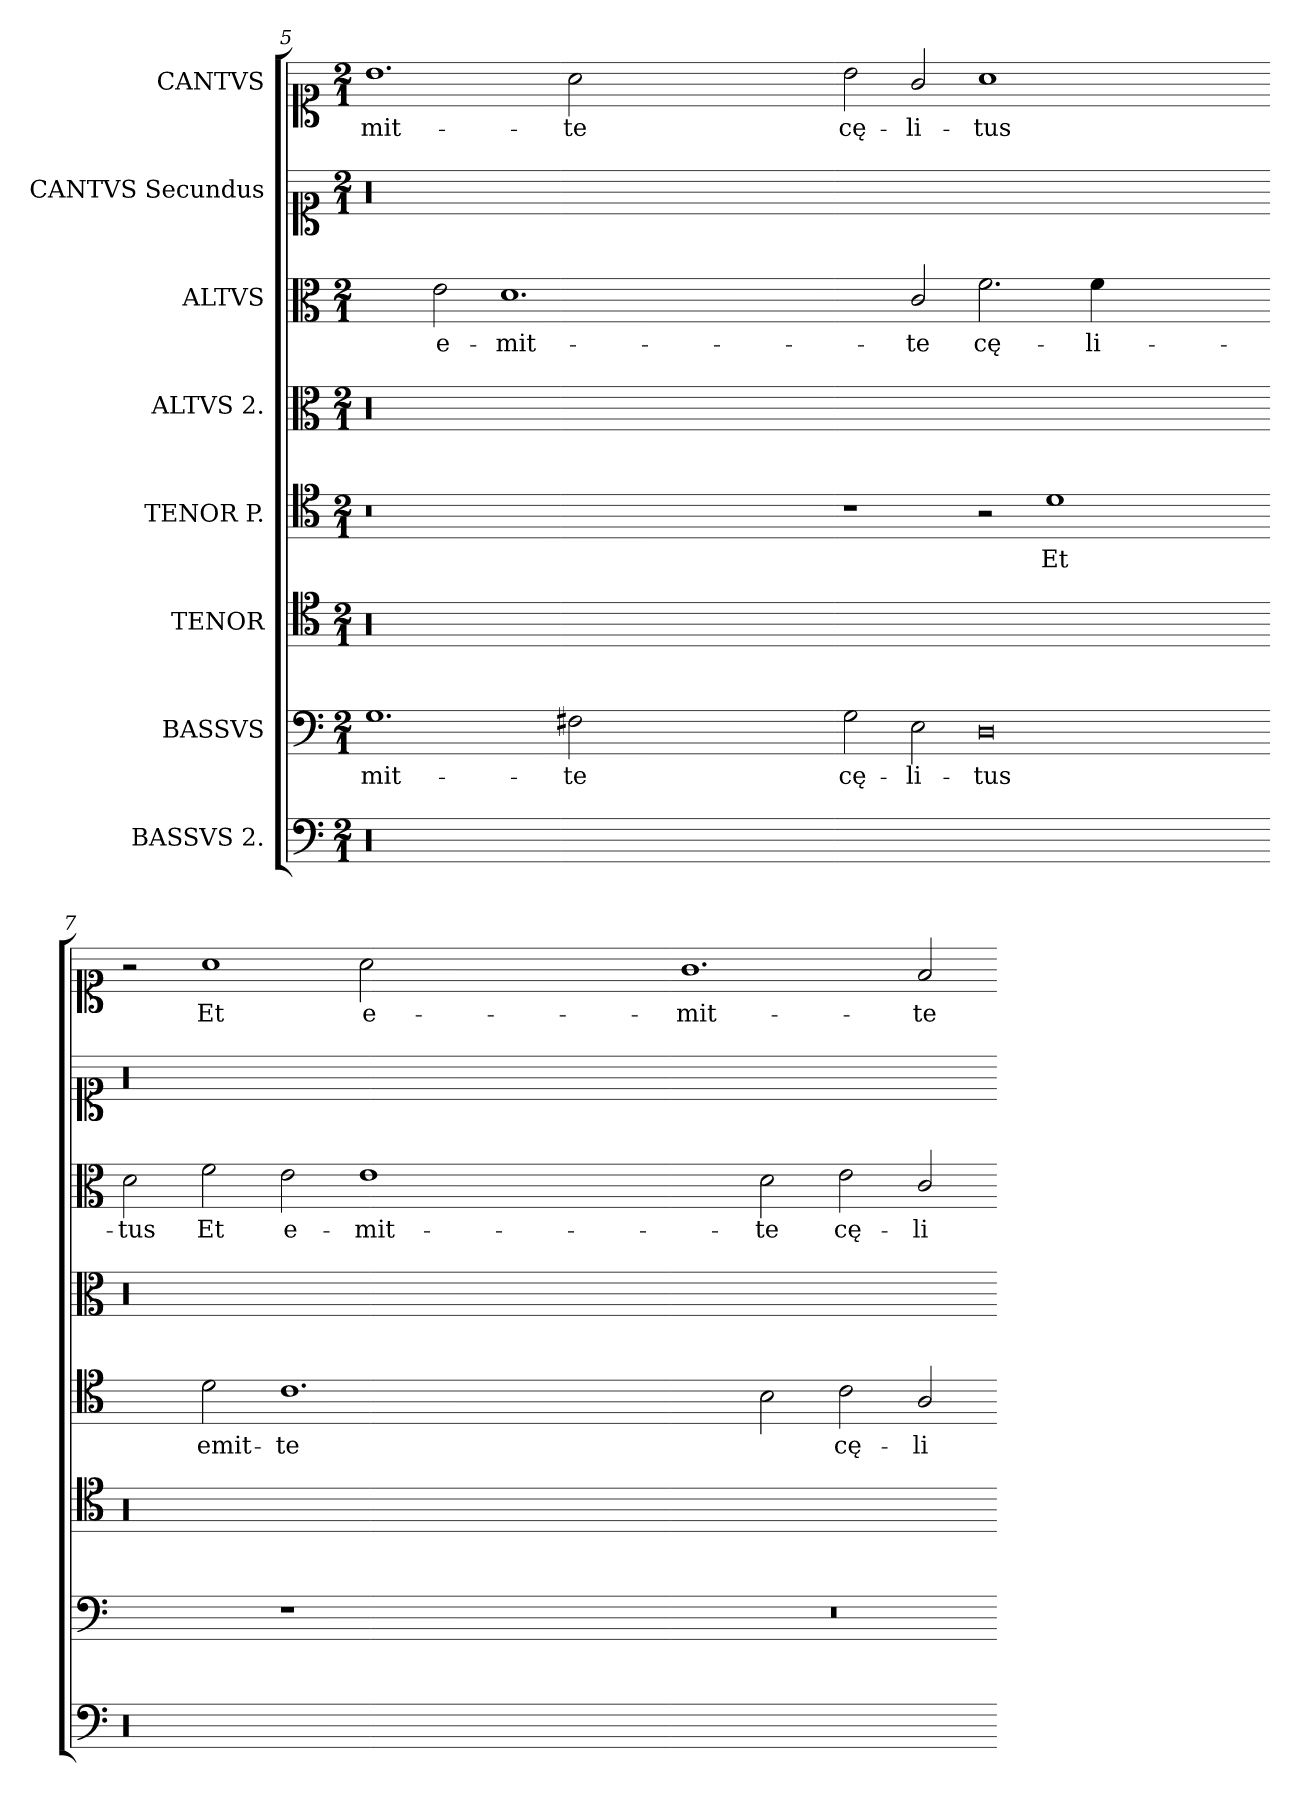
**kern	**kern	**text	**kern	**kern	**text	**kern	**kern	**text	**kern	**kern	**text
*part8	*part7	*part7	*part6	*part5	*part5	*part4	*part3	*part3	*part2	*part1	*part1
*staff8	*staff7	*staff7	*staff6	*staff5	*staff5	*staff4	*staff3	*staff3	*staff2	*staff1	*staff1
*I"BASSVS 2.	*I"BASSVS	*	*I"TENOR	*I"TENOR P.	*	*I"ALTVS 2.	*I"ALTVS	*	*I"CANTVS Secundus	*I"CANTVS	*
*clefF4	*clefF4	*	*clefC4	*clefC4	*	*clefC3	*clefC3	*	*clefC1	*clefC1	*
*k[]	*k[]	*	*k[]	*k[]	*	*k[]	*k[]	*	*k[]	*k[]	*
*M2/1	*M2/1	*	*M2/1	*M2/1	*	*M2/1	*M2/1	*	*M2/1	*M2/1	*
=5	=5	=5	=5	=5	=5	=5	=5	=5	=5	=5	=5
00r	1.G	-mit-	00r	0r	.	00r	2ryy	.	00r	1.b	-mit-
.	.	.	.	.	.	.	2e\	e-	.	.	.
.	.	.	.	.	.	.	1.d	-mit-	.	.	.
.	2F#X\	-te	.	.	.	.	.	.	.	2a\	-te
.	0ryy	.	.	0ryy	.	.	.	.	.	0ryy	.
.	.	.	.	.	.	.	1.ryy	.	.	.	.
=6-	=6-	=6-	=6-	=6-	=6-	=6-	=6-	=6-	=6-	=6-	=6-
0.ryy	2G\	cę-	0.ryy	1r	.	0.ryy	2ryy	.	0.ryy	2b\	cę-
.	2E\	-li-	.	.	.	.	2c/	-te	.	2g/	-li-
.	0D	-tus	.	2r	.	.	2.f\	cę-	.	1a	-tus
.	.	.	.	1d\	Et	.	.	.	.	.	.
.	.	.	.	.	.	.	4f\	-li-	.	.	.
.	.	.	.	.	.	.	1ryy	.	.	1ryy	.
.	.	.	.	2ryy	.	.	.	.	.	.	.
=7-	=7-	=7-	=7-	=7-	=7-	=7-	=7-	=7-	=7-	=7-	=7-
00r	1ryy	.	00r	2ryy	.	00r	2d\	-tus	00r	2r	.
!	!	!	!	!	!	!	!	!LO:LY:i	!	!	!
.	.	.	.	2d\	emit-	.	2f\	Et	.	1a	Et
!	!	!	!	!	!	!	!	!LO:LY:i	!	!	!
.	1r	.	.	1.c	-te	.	2e\	e-	.	.	.
!	!	!	!	!	!	!	!	!LO:LY:i	!	!	!
.	.	.	.	.	.	.	1e\	-mit-	.	2a\	e-
.	0ryy	.	.	.	.	.	.	.	.	0ryy	.
.	.	.	.	1.ryy	.	.	1.ryy	.	.	.	.
=8-	=8-	=8-	=8-	=8-	=8-	=8-	=8-	=8-	=8-	=8-	=8-
0ryy	0r	.	0ryy	2ryy	.	0ryy	2ryy	.	0ryy	1.g	-mit-
!	!	!	!	!	!	!	!	!LO:LY:i	!	!	!
.	.	.	.	2B\	.	.	2d\	-te	.	.	.
!	!	!	!	!	!	!	!	!LO:LY:i	!	!	!
.	.	.	.	2c\	cę-	.	2e\	cę-	.	.	.
!	!	!	!	!	!	!	!	!LO:LY:i	!	!	!
.	.	.	.	2A/	-li-	.	2c/	-li-	.	2f/	-te
=-	=-	=-	=-	=-	=-	=-	=-	=-	=-	=-	=-
*-	*-	*-	*-	*-	*-	*-	*-	*-	*-	*-	*-
